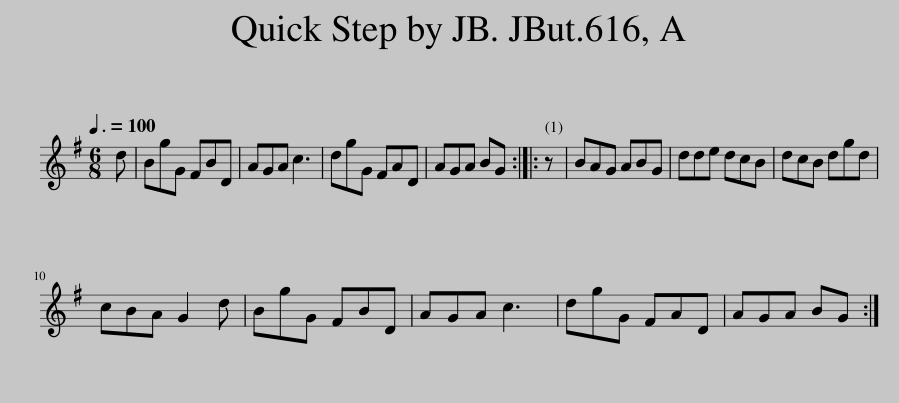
X:1
L:1/8
Q:3/8=100
M:6/8
I:linebreak $
K:G
V:1 treble
V:1
 d | BgG FBD | AGA c3 | dgG FAD | AGA BG :: %5
 z | BAG ABG | dde dcB | dcB dgd |$ cBA G2 d | %10
 BgG FBD | AGA c3 | dgG FAD | AGA BG :| %14
